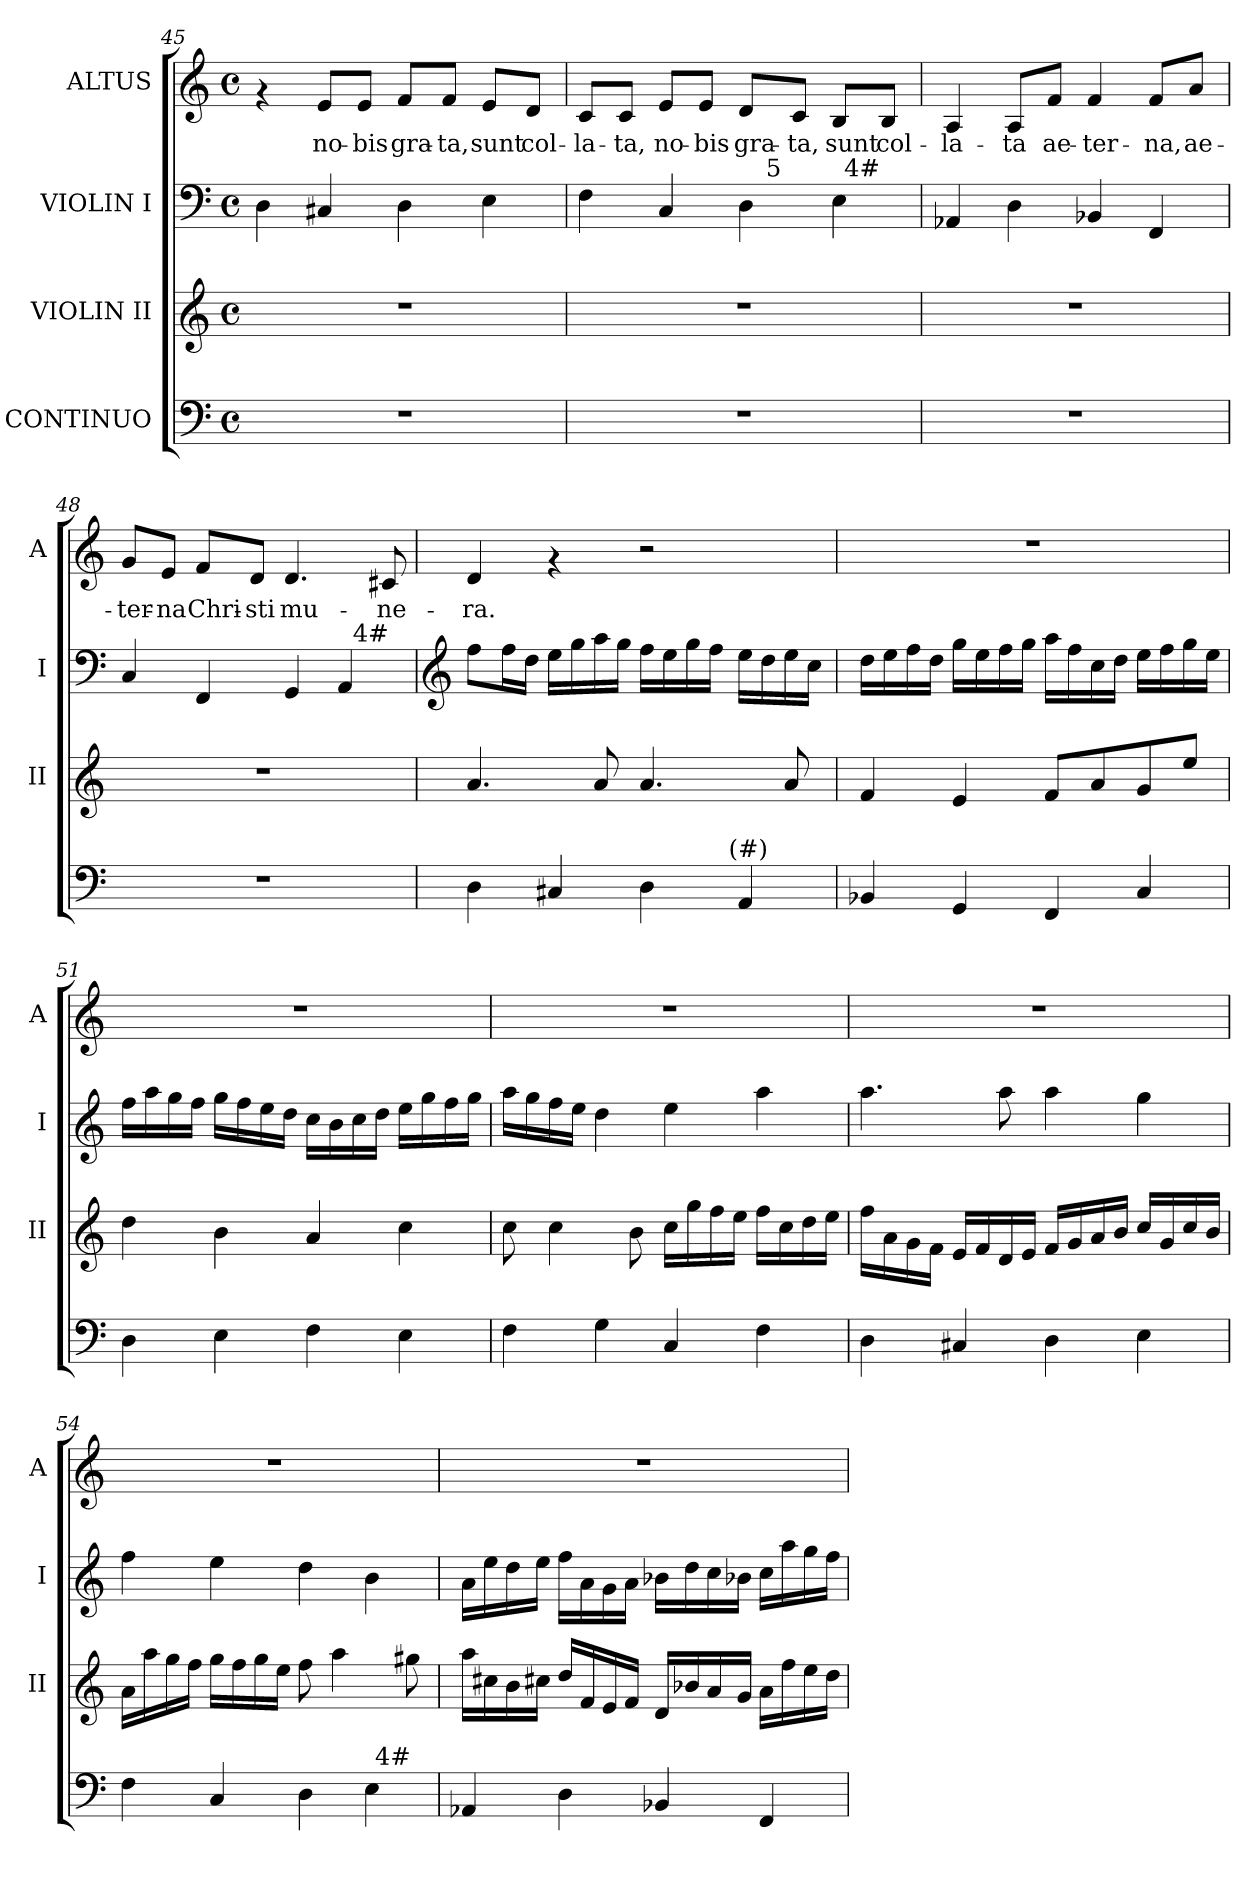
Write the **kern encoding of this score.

**kern	**kern	**kern	**kern	**text
*part4	*part3	*part2	*part1	*part1
*staff4	*staff3	*staff2	*staff1	*staff1
*I"CONTINUO	*I"VIOLIN II	*I"VIOLIN I	*I"ALTUS	*
*	*I'II	*I'I	*I'A	*
!!LO:PB:g=z
*clefF4	*clefG2	*clefF4	*clefG2	*
*k[]	*k[]	*k[]	*k[]	*
*C:	*C:	*C:	*C:	*
*M4/4	*M4/4	*M4/4	*M4/4	*
*met(c)	*met(c)	*met(c)	*met(c)	*
=45	=45	=45	=45	=45
1r	1r	4D\	4rf	.
!	!	!	!	!LO:LY:b
.	.	4C#X/	8e/L	no-
!	!	!	!	!LO:LY:b
.	.	.	8e/J	-bis
!	!	!	!	!LO:LY:b
.	.	4D\	8f/L	gra-
!	!	!	!	!LO:LY:b
.	.	.	8f/J	-ta,
!	!	!	!	!LO:LY:b
.	.	4E\	8e/L	sunt
!	!	!	!	!LO:LY:b
.	.	.	8d/J	col-
=46	=46	=46	=46	=46
!	!	!	!	!LO:LY:b
*	*	*^	*	*
*	*	*	*^	*	*
1r	1r	4F\	2ryy	2ryy	8c/L	-la-
!	!	!	!	!	!	!LO:LY:b
.	.	.	.	.	8c/J	-ta,
!	!	!	!	!	!	!LO:LY:b
.	.	4C/	.	.	8e/L	no-
!	!	!	!	!	!	!LO:LY:b
.	.	.	.	.	8e/J	-bis
!	!	!	!	!	!	!LO:LY:b
.	.	4D\	16ryy	4ryy	8d/L	gra-
!	!	!	!LO:TX:a:t=5	!	!	!
.	.	.	4..ryy	.	.	.
!	!	!	!	!	!	!LO:LY:b
.	.	.	.	.	8c/J	-ta,
!	!	!	!	!	!	!LO:LY:b
.	.	4E\	.	64ryy	8B/L	sunt
!	!	!	!	!LO:TX:a:t=4#	!	!
.	.	.	.	8...ryy	.	.
!	!	!	!	!	!	!LO:LY:b
.	.	.	.	.	8B/J	col-
=47	=47	=47	=47	=47	=47	=47
!	!	!	!	!	!	!LO:LY:b
*	*	*v	*v	*v	*	*
1r	1r	4AA-/	4A/	-la-
!	!	!	!	!LO:LY:b
.	.	4D\	8A/L	-ta
!	!	!	!	!LO:LY:b
.	.	.	8f/J	ae-
!	!	!	!	!LO:LY:b
.	.	4BB-X/	4f/	-ter-
!	!	!	!	!LO:LY:b
.	.	4FF/	8f/L	-na,
!	!	!	!	!LO:LY:b
.	.	.	8a/J	ae-
=48	=48	=48	=48	=48
!	!	!	!	!LO:LY:b
*	*	*^	*	*
1r	1r	4C/	2ryy	8g/L	-ter-
!	!	!	!	!	!LO:LY:b
.	.	.	.	8e/J	-na
!	!	!	!	!	!LO:LY:b
.	.	4FF/	.	8f/L	Chri-
!	!	!	!	!	!LO:LY:b
.	.	.	.	8d/J	-sti
!	!	!	!	!	!LO:LY:b
.	.	4GG/	4ryy	4.d/	mu-
.	.	4AA>/	32ryy	.	.
!	!	!	!LO:TX:a:t=4#	!	!
.	.	.	8..ryy	.	.
!	!	!	!	!	!LO:LY:b
.	.	.	.	8c#X/	-ne-
*	*	*v	*v	*	*
!!LO:LB:g=z
=49	=49	=49	=49	=49
*	*	*clefG2	*	*
*	*	*^	*	*
!	!	!	!	!	!LO:LY:b
*^	*	*v	*v	*	*
4D\	2ryy	4.a/	8ff\L	4d/	-ra.
.	.	.	16ff\	.	.
.	.	.	16dd\J	.	.
4C#X/	.	.	16ee\L	4rf	.
.	.	.	16gg\	.	.
.	.	8a/	16aa\	.	.
.	.	.	16gg\J	.	.
4D\	8...ryy	4.a/	16ff\L	2r	.
.	.	.	16ee\	.	.
.	.	.	16gg\	.	.
.	.	.	16ff\J	.	.
!	!LO:TX:a:t=(#)	!	!	!	!
.	4ryy	.	.	.	.
4AA/	.	.	16ee\L	.	.
.	.	.	16dd\	.	.
.	.	8a/	16ee\	.	.
.	.	.	16cc\J	.	.
.	64ryy	.	.	.	.
*v	*v	*	*	*	*
=50	=50	=50	=50	=50
4BB-X/	4f/	16dd\L	1r	.
.	.	16ee\	.	.
.	.	16ff\	.	.
.	.	16dd\J	.	.
4GG/	4e/	16gg\L	.	.
.	.	16ee\	.	.
.	.	16ff\	.	.
.	.	16gg\J	.	.
4FF/	8f/L	16aa\L	.	.
.	.	16ff\	.	.
.	8a/	16cc\	.	.
.	.	16dd\J	.	.
4C/	8g/	16ee\L	.	.
.	.	16ff\	.	.
.	8ee/J	16gg\	.	.
.	.	16ee\J	.	.
=51	=51	=51	=51	=51
4D\	4dd\	16ff\L	1r	.
.	.	16aa\	.	.
.	.	16gg\	.	.
.	.	16ff\J	.	.
4E\	4b\	16gg\L	.	.
.	.	16ff\	.	.
.	.	16ee\	.	.
.	.	16dd\J	.	.
4F\	4a/	16cc\L	.	.
.	.	16b\	.	.
.	.	16cc\	.	.
.	.	16dd\J	.	.
4E\	4cc\	16ee\L	.	.
.	.	16gg\	.	.
.	.	16ff\	.	.
.	.	16gg\J	.	.
!!LO:LB:g=z
=52	=52	=52	=52	=52
4F\	8cc\	16aa\L	1r	.
.	.	16gg\	.	.
.	4cc\	16ff\	.	.
.	.	16ee\J	.	.
4G>\	.	4dd\	.	.
.	8b<\	.	.	.
4C/	16cc\L	4ee\	.	.
.	16gg\	.	.	.
.	16ff\	.	.	.
.	16ee\J	.	.	.
4F\	16ff\L	4aa\	.	.
.	16cc\	.	.	.
.	16dd\	.	.	.
.	16ee\J	.	.	.
=53	=53	=53	=53	=53
4D\	16ff\L	4.aa\	1r	.
.	16a\	.	.	.
.	16g\	.	.	.
.	16f\J	.	.	.
4C#X/	16e/L	.	.	.
.	16f/	.	.	.
.	16d/	8aa\	.	.
.	16e/J	.	.	.
4D\	16f/L	4aa\	.	.
.	16g/	.	.	.
.	16a/	.	.	.
.	16b/J	.	.	.
4E\	16cc/L	4gg\	.	.
.	16g/	.	.	.
.	16cc/	.	.	.
.	16b/J	.	.	.
=54	=54	=54	=54	=54
*^	*	*	*	*
4F\	2ryy	16a\L	4ff\	1r	.
.	.	16aa\	.	.	.
.	.	16gg\	.	.	.
.	.	16ff\J	.	.	.
4C/	.	16gg\L	4ee\	.	.
.	.	16ff\	.	.	.
.	.	16gg\	.	.	.
.	.	16ee\J	.	.	.
4D\	4ryy	8ff\	4dd\	.	.
.	.	4aa\	.	.	.
4E\	64ryy	.	4b\	.	.
!	!LO:TX:a:t=4#	!	!	!	!
.	8...ryy	.	.	.	.
.	.	8gg#X\	.	.	.
*v	*v	*	*	*	*
!!LO:PB:g=z
=55	=55	=55	=55	=55
4AA-/	16aa\L	16a\L	1r	.
.	16cc#X\	16ee\	.	.
.	16b\	16dd\	.	.
.	16cc#X\J	16ee\J	.	.
4D\	16dd/L	16ff\L	.	.
.	16f/	16a\	.	.
.	16e/	16g\	.	.
.	16f/J	16a\J	.	.
4BB-X/	16d/L	16b-X\L	.	.
.	16b-X/	16dd\	.	.
.	16a/	16cc\	.	.
.	16g/J	16b-X\J	.	.
4FF/	16a\L	16cc\L	.	.
.	16ff\	16aa\	.	.
.	16ee\	16gg\	.	.
.	16dd\J	16ff\J	.	.
=	=	=	=	=
*-	*-	*-	*-	*-
